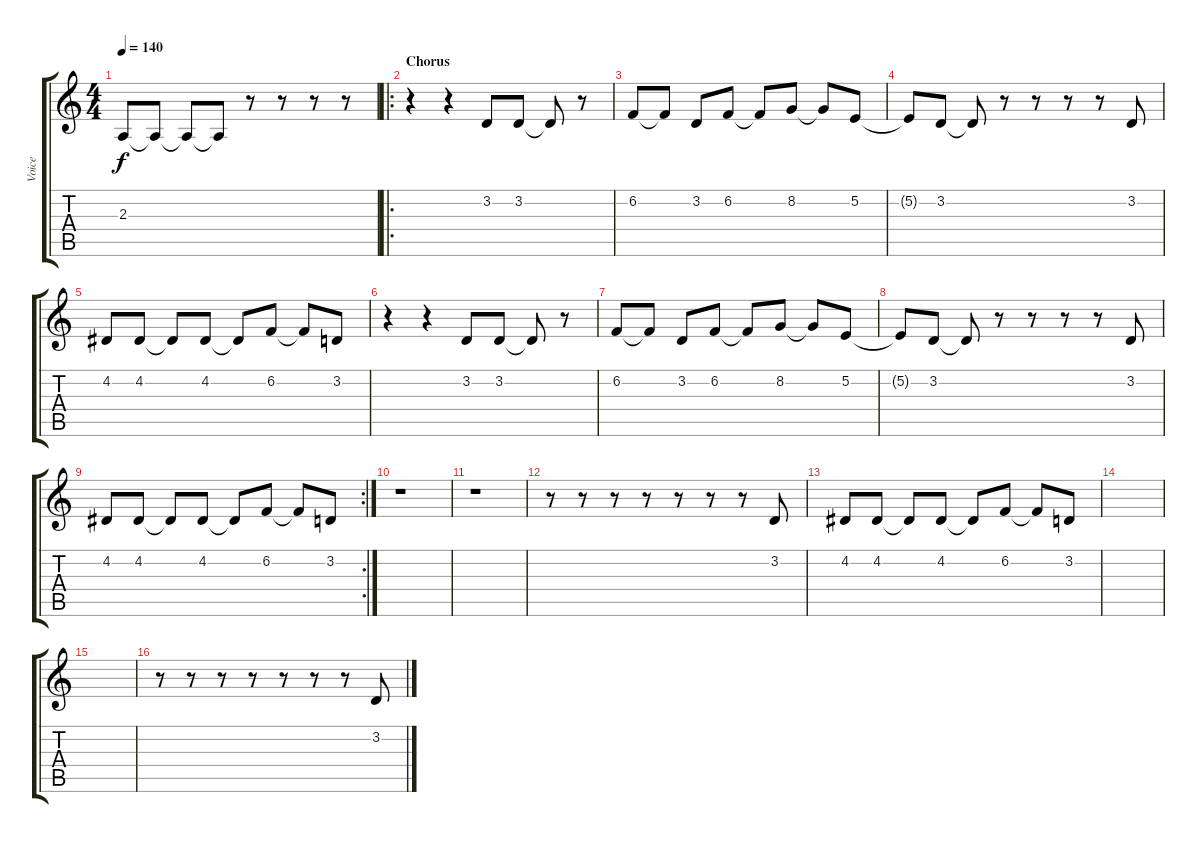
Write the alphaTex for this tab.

\track ("Voice" "Voice") {instrument flute}
\staff {score tabs}
\tuning (E4 B3 G3 D3 A2 E2) {hide}
\ts (4 4)
\tempo 140
\clef g2
\ks c
2.3{t}.8{dy f} 2.3{t}.8 2.3{t}.8 2.3{t}.8 r.8 r.8 r.8 r.8 |
\ro
\section ("" "Chorus")
r.4 r.4 3.2.8 3.2.8 3.2{t}.8 r.8 |
6.2.8 6.2{t}.8 3.2.8 6.2.8 6.2{t}.8 8.2.8 8.2{t}.8 5.2.8 |
5.2{t}.8 3.2.8 3.2{t}.8 r.8 r.8 r.8 r.8 3.2.8 |
4.2.8 4.2.8 4.2{t}.8 4.2.8 4.2{t}.8 6.2.8 6.2{t}.8 3.2.8 |
r.4 r.4 3.2.8 3.2.8 3.2{t}.8 r.8 |
6.2.8 6.2{t}.8 3.2.8 6.2.8 6.2{t}.8 8.2.8 8.2{t}.8 5.2.8 |
5.2{t}.8 3.2.8 3.2{t}.8 r.8 r.8 r.8 r.8 3.2.8 |
\rc 2
4.2.8 4.2.8 4.2{t}.8 4.2.8 4.2{t}.8 6.2.8 6.2{t}.8 3.2.8 |
r.1 |
r.1 |
r.8 r.8 r.8 r.8 r.8 r.8 r.8 3.2.8 |
4.2.8 4.2.8 4.2{t}.8 4.2.8 4.2{t}.8 6.2.8 6.2{t}.8 3.2.8 |
|
|
r.8 r.8 r.8 r.8 r.8 r.8 r.8 3.2.8
